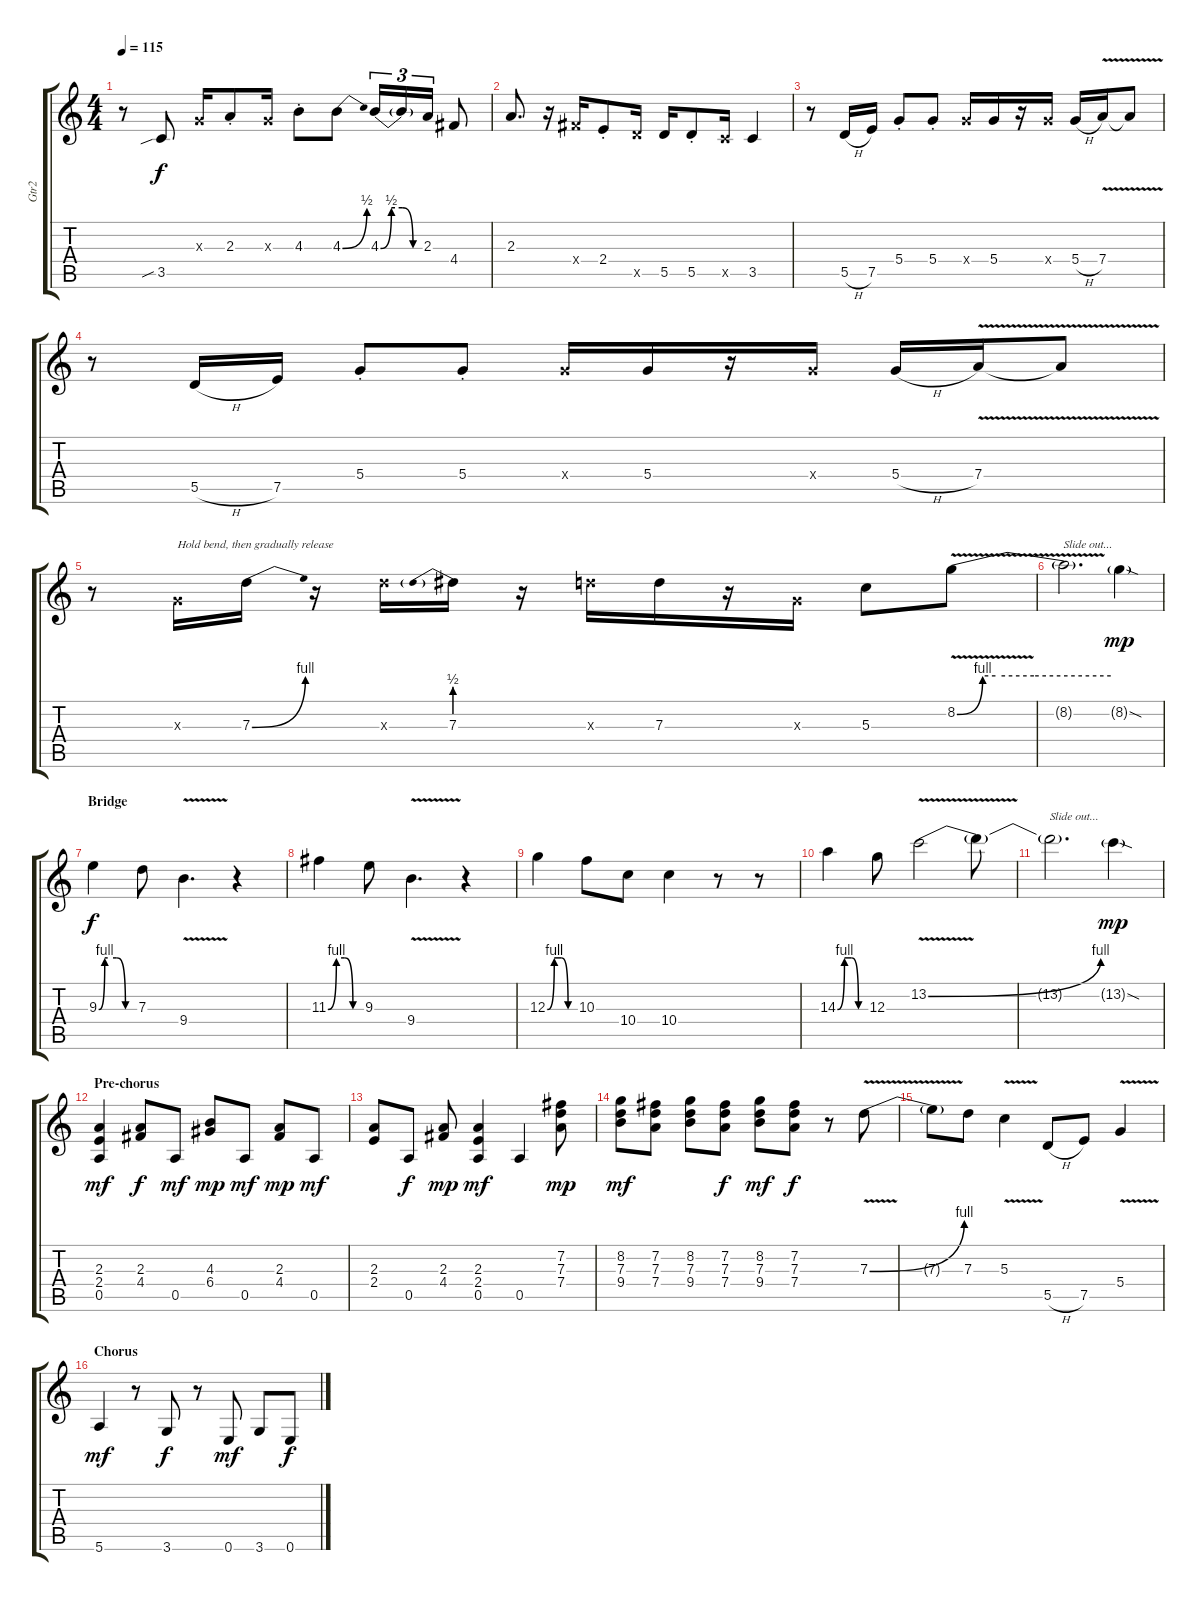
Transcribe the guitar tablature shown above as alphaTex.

\track ("Gtr2" "Gtr2") {instrument distortionguitar}
\staff {score tabs}
\tuning (E4 B3 G3 D3 A2 E2) {hide}
\ts (4 4)
\tempo 115
\clef g2
\ks c
r.8{dy f} 3.5{sib}.8 0.3{x}.16 2.3{st}.8 0.3{x}.16 4.3{st}.8 4.3{be (bend 0 0 60 2)}.8 4.3{be (custom 0 0 15 2 30 2 45 0 60 0)}.16{tu (3 2)} 4.3{t}.16{tu (3 2)} 2.3.16{tu (3 2)} 4.4.8 |
2.3.8{d} r.16 4.4{x}.16 2.4{st}.8 5.5{x}.16 5.5.16 5.5{st}.8 3.5{x}.16 3.5.4 |
r.8 5.5{h}.16 7.5.16 5.4{st}.8 5.4{st}.8 5.4{x}.16 5.4.16 r.16 5.4{x}.16 5.4{h}.16 7.4{v}.16 7.4{t}.8 |
r.8 5.5{h}.16 7.5.16 5.4{st}.8 5.4{st}.8 5.4{x}.16 5.4.16 r.16 5.4{x}.16 5.4{h}.16 7.4{v}.16 7.4{t}.8 |
r.8 0.3{x}.16{txt "Hold bend, then gradually release"} 7.3{be (bend 0 0 60 4)}.16 r.16 7.3{x}.16 7.3{be (prebend 0 2 60 2)}.16 r.16 7.3{x}.16 7.3.16 r.16 0.3{x}.16 5.3.8 8.2{be (custom 0 0 10 4 15 4 30 4 60 4) v}.8 |
8.2{t}.2{d txt "Slide out..."} 8.2{sod g}.4{dy mp} |
\section ("" "Bridge")
9.3{be (custom 0 0 10 4 15 4 30 4 45 0 60 0)}.4{dy f} 7.3.8 9.4{v}.4{d} r.4 |
11.3{be (custom 0 0 15 4 30 4 45 0 60 0)}.4 9.3.8 9.4{v}.4{d} r.4 |
12.3{be (custom 0 0 15 4 30 4 45 0 60 0)}.4 10.3.8 10.4.8 10.4.4 r.8 r.8 |
14.3{be (custom 0 0 15 4 30 4 45 0 60 0)}.4 12.3.8 13.2{be (bend 0 0 60 4) v}.2 13.2{t}.8 |
13.2{t}.2{d txt "Slide out..."} 13.2{sod g}.4{dy mp} |
\section ("" "Pre-chorus")
(2.3 2.4 0.5).4{dy mf} (2.3 4.4).8{dy f} 0.5.8{dy mf} (4.3 6.4).8{dy mp} 0.5.8{dy mf} (2.3 4.4).8{dy mp} 0.5.8{dy mf} |
(2.3 2.4).8 0.5.8{dy f} (2.3 4.4).8{dy mp} (2.3 2.4 0.5).4{dy mf} 0.5.4 (7.2 7.3 7.4).8{dy mp} |
(8.2 7.3 9.4).8{dy mf} (7.2 7.3 7.4).8 (8.2 7.3 9.4).8 (7.2 7.3 7.4).8{dy f} (8.2 7.3 9.4).8{dy mf} (7.2 7.3 7.4).8{dy f} r.8 7.3{be (bend 0 0 60 4) v}.8 |
7.3{t}.8 7.3.8 5.3{v}.4 5.5{h}.8 7.5.8 5.4{v}.4 |
\section ("" "Chorus")
5.6.4{dy mf} r.8 3.6.8{dy f} r.8 0.6.8{dy mf} 3.6.8 0.6.8{dy f}
